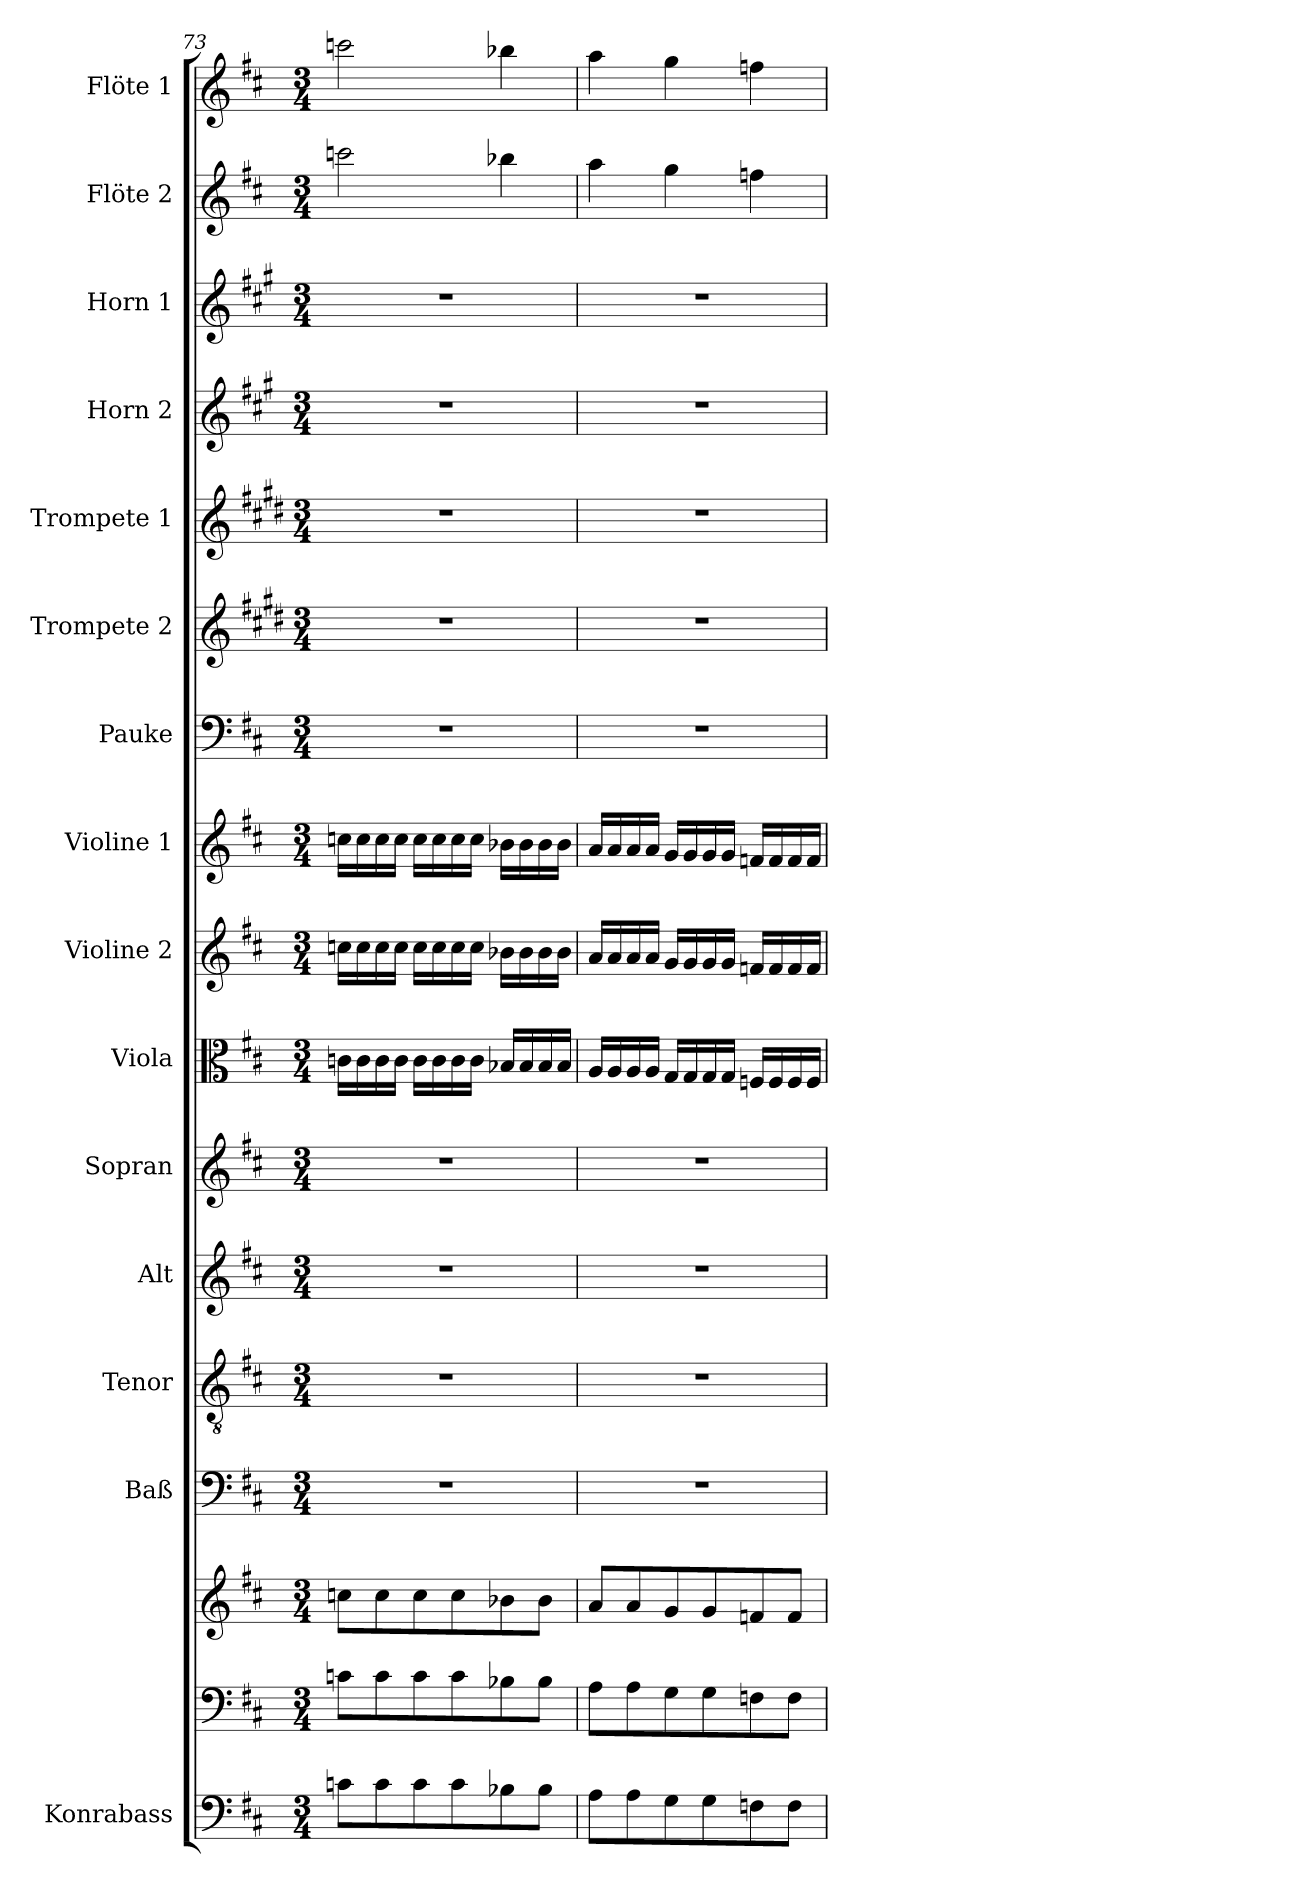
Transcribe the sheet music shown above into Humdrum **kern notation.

**kern	**kern	**kern	**kern	**kern	**kern	**kern	**kern	**kern	**kern	**kern	**kern	**kern	**kern	**kern	**kern	**kern
*part16	*part15	*part15	*part14	*part13	*part12	*part11	*part10	*part9	*part8	*part7	*part6	*part5	*part4	*part3	*part2	*part1
*staff17	*staff16	*staff15	*staff14	*staff13	*staff12	*staff11	*staff10	*staff9	*staff8	*staff7	*staff6	*staff5	*staff4	*staff3	*staff2	*staff1
*I"Konrabass	*	*	*I"Baß	*I"Tenor	*I"Alt	*I"Sopran	*I"Viola	*I"Violine 2	*I"Violine 1	*I"Pauke	*I"Trompete 2	*I"Trompete 1	*I"Horn 2	*I"Horn 1	*I"Flöte 2	*I"Flöte 1
*I'Kb.	*	*	*I'Baß	*I'Ten	*I'Alt	*I'Sop	*I'Vla.	*I'Vln. 2	*I'Vln. 1	*I'Pk.	*I'Trp. 2	*I'Trp. 1	*I'Hrn. 2	*I'Hrn. 1	*I'Fl. 2	*I'Fl. 1
*clefF4	*clefF4	*clefG2	*clefF4	*clefGv2	*clefG2	*clefG2	*clefC3	*clefG2	*clefG2	*clefF4	*clefG2	*clefG2	*clefG2	*clefG2	*clefG2	*clefG2
*ITrd7c12	*	*	*	*	*	*	*	*	*	*	*ITrd1c2	*ITrd1c2	*ITrd4c7	*ITrd4c7	*	*
*k[f#c#]	*k[f#c#]	*k[f#c#]	*k[f#c#]	*k[f#c#]	*k[f#c#]	*k[f#c#]	*k[f#c#]	*k[f#c#]	*k[f#c#]	*k[f#c#]	*k[f#c#]	*k[f#c#]	*k[f#c#]	*k[f#c#]	*k[f#c#]	*k[f#c#]
*D:	*D:	*D:	*D:	*D:	*D:	*D:	*D:	*D:	*D:	*D:	*D:	*D:	*D:	*D:	*D:	*D:
*M3/4	*M3/4	*M3/4	*M3/4	*M3/4	*M3/4	*M3/4	*M3/4	*M3/4	*M3/4	*M3/4	*M3/4	*M3/4	*M3/4	*M3/4	*M3/4	*M3/4
=73	=73	=73	=73	=73	=73	=73	=73	=73	=73	=73	=73	=73	=73	=73	=73	=73
8Cn\L	8cn\L	8ccn\L	2.r	2.r	2.r	2.r	16cn\LL	16ccn\LL	16ccn\LL	2.r	2.r	2.r	2.r	2.r	2cccn\	2cccn\
.	.	.	.	.	.	.	16c\	16cc\	16cc\	.	.	.	.	.	.	.
8C\	8c\	8cc\	.	.	.	.	16c\	16cc\	16cc\	.	.	.	.	.	.	.
.	.	.	.	.	.	.	16c\JJ	16cc\JJ	16cc\JJ	.	.	.	.	.	.	.
8C\	8c\	8cc\	.	.	.	.	16c\LL	16cc\LL	16cc\LL	.	.	.	.	.	.	.
.	.	.	.	.	.	.	16c\	16cc\	16cc\	.	.	.	.	.	.	.
8C\	8c\	8cc\	.	.	.	.	16c\	16cc\	16cc\	.	.	.	.	.	.	.
.	.	.	.	.	.	.	16c\JJ	16cc\JJ	16cc\JJ	.	.	.	.	.	.	.
8BB-X\	8B-X\	8b-X\	.	.	.	.	16B-X/LL	16b-X\LL	16b-X\LL	.	.	.	.	.	4bb-X\	4bb-X\
.	.	.	.	.	.	.	16B-/	16b-\	16b-\	.	.	.	.	.	.	.
8BB-\J	8B-\J	8b-\J	.	.	.	.	16B-/	16b-\	16b-\	.	.	.	.	.	.	.
.	.	.	.	.	.	.	16B-/JJ	16b-\JJ	16b-\JJ	.	.	.	.	.	.	.
=74	=74	=74	=74	=74	=74	=74	=74	=74	=74	=74	=74	=74	=74	=74	=74	=74
8AA\L	8A\L	8a/L	2.r	2.r	2.r	2.r	16A/LL	16a/LL	16a/LL	2.r	2.r	2.r	2.r	2.r	4aa\	4aa\
.	.	.	.	.	.	.	16A/	16a/	16a/	.	.	.	.	.	.	.
8AA\	8A\	8a/	.	.	.	.	16A/	16a/	16a/	.	.	.	.	.	.	.
.	.	.	.	.	.	.	16A/JJ	16a/JJ	16a/JJ	.	.	.	.	.	.	.
8GG\	8G\	8g/	.	.	.	.	16G/LL	16g/LL	16g/LL	.	.	.	.	.	4gg\	4gg\
.	.	.	.	.	.	.	16G/	16g/	16g/	.	.	.	.	.	.	.
8GG\	8G\	8g/	.	.	.	.	16G/	16g/	16g/	.	.	.	.	.	.	.
.	.	.	.	.	.	.	16G/JJ	16g/JJ	16g/JJ	.	.	.	.	.	.	.
8FFn\	8Fn\	8fn/	.	.	.	.	16Fn/LL	16fn/LL	16fn/LL	.	.	.	.	.	4ffn\	4ffn\
.	.	.	.	.	.	.	16F/	16f/	16f/	.	.	.	.	.	.	.
8FF\J	8F\J	8f/J	.	.	.	.	16F/	16f/	16f/	.	.	.	.	.	.	.
.	.	.	.	.	.	.	16F/JJ	16f/JJ	16f/JJ	.	.	.	.	.	.	.
=	=	=	=	=	=	=	=	=	=	=	=	=	=	=	=	=
*-	*-	*-	*-	*-	*-	*-	*-	*-	*-	*-	*-	*-	*-	*-	*-	*-
